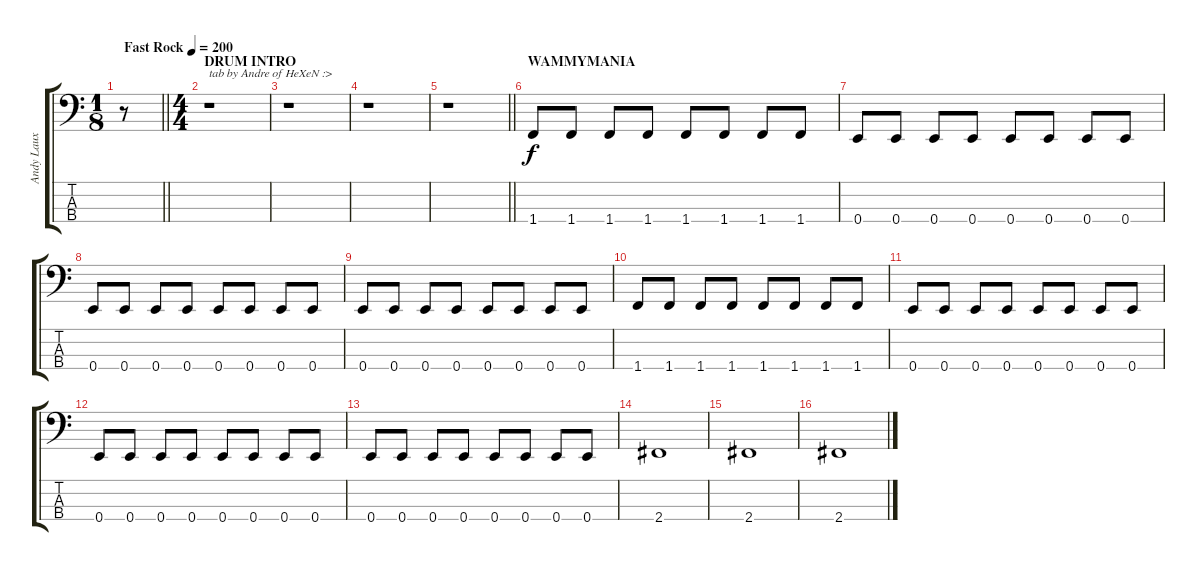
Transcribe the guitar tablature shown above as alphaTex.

\track ("Andy Laux" "Andy Laux") {instrument electricbasspick}
\staff {score tabs}
\tuning (G2 D2 A1 E1) {hide}
\ts (1 8)
\tempo (200 "Fast Rock")
\clef f4
\barLineRight lightlight
\ks c
r.8{dy f instrument electricbasspick} |
\ts (4 4)
\section ("" "DRUM INTRO")
r.1{txt "tab by Andre of HeXeN :>"} |
r.1 |
r.1 |
\barLineRight lightlight
r.1 |
\section ("" "WAMMYMANIA")
1.4.8 1.4.8 1.4.8 1.4.8 1.4.8 1.4.8 1.4.8 1.4.8 |
0.4.8 0.4.8 0.4.8 0.4.8 0.4.8 0.4.8 0.4.8 0.4.8 |
0.4.8 0.4.8 0.4.8 0.4.8 0.4.8 0.4.8 0.4.8 0.4.8 |
0.4.8 0.4.8 0.4.8 0.4.8 0.4.8 0.4.8 0.4.8 0.4.8 |
1.4.8 1.4.8 1.4.8 1.4.8 1.4.8 1.4.8 1.4.8 1.4.8 |
0.4.8 0.4.8 0.4.8 0.4.8 0.4.8 0.4.8 0.4.8 0.4.8 |
0.4.8 0.4.8 0.4.8 0.4.8 0.4.8 0.4.8 0.4.8 0.4.8 |
0.4.8 0.4.8 0.4.8 0.4.8 0.4.8 0.4.8 0.4.8 0.4.8 |
2.4.1 |
2.4.1 |
2.4.1
